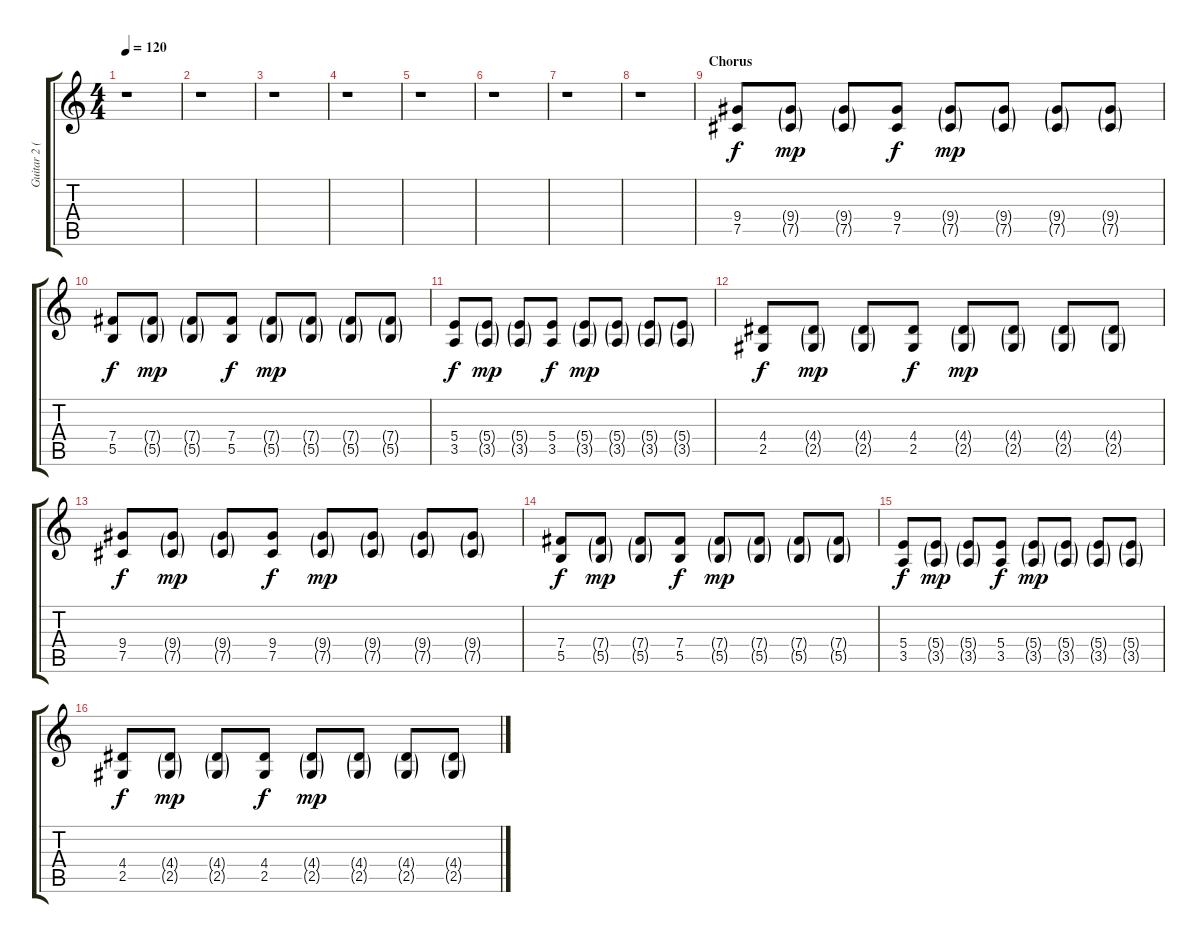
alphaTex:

\track ("Guitar 2 (P.Mueller)" "Guitar 2 (") {instrument distortionguitar}
\staff {score tabs}
\tuning (Db4 Ab3 E3 B2 Gb2 B1) {hide}
\ts (4 4)
\tempo 120
\clef g2
\ks c
r.1{dy mp} |
r.1 |
r.1 |
r.1 |
r.1 |
r.1 |
r.1 |
r.1 |
\section ("" "Chorus")
(9.4 7.5).8{dy f} (9.4{g} 7.5{g}).8{dy mp} (9.4{g} 7.5{g}).8 (9.4 7.5).8{dy f} (9.4{g} 7.5{g}).8{dy mp} (9.4{g} 7.5{g}).8 (9.4{g} 7.5{g}).8 (9.4{g} 7.5{g}).8 |
(7.4 5.5).8{dy f} (7.4{g} 5.5{g}).8{dy mp} (7.4{g} 5.5{g}).8 (7.4 5.5).8{dy f} (7.4{g} 5.5{g}).8{dy mp} (7.4{g} 5.5{g}).8 (7.4{g} 5.5{g}).8 (7.4{g} 5.5{g}).8 |
(5.4 3.5).8{dy f} (5.4{g} 3.5{g}).8{dy mp} (5.4{g} 3.5{g}).8 (5.4 3.5).8{dy f} (5.4{g} 3.5{g}).8{dy mp} (5.4{g} 3.5{g}).8 (5.4{g} 3.5{g}).8 (5.4{g} 3.5{g}).8 |
(4.4 2.5).8{dy f} (4.4{g} 2.5{g}).8{dy mp} (4.4{g} 2.5{g}).8 (4.4 2.5).8{dy f} (4.4{g} 2.5{g}).8{dy mp} (4.4{g} 2.5{g}).8 (4.4{g} 2.5{g}).8 (4.4{g} 2.5{g}).8 |
(9.4 7.5).8{dy f} (9.4{g} 7.5{g}).8{dy mp} (9.4{g} 7.5{g}).8 (9.4 7.5).8{dy f} (9.4{g} 7.5{g}).8{dy mp} (9.4{g} 7.5{g}).8 (9.4{g} 7.5{g}).8 (9.4{g} 7.5{g}).8 |
(7.4 5.5).8{dy f} (7.4{g} 5.5{g}).8{dy mp} (7.4{g} 5.5{g}).8 (7.4 5.5).8{dy f} (7.4{g} 5.5{g}).8{dy mp} (7.4{g} 5.5{g}).8 (7.4{g} 5.5{g}).8 (7.4{g} 5.5{g}).8 |
(5.4 3.5).8{dy f} (5.4{g} 3.5{g}).8{dy mp} (5.4{g} 3.5{g}).8 (5.4 3.5).8{dy f} (5.4{g} 3.5{g}).8{dy mp} (5.4{g} 3.5{g}).8 (5.4{g} 3.5{g}).8 (5.4{g} 3.5{g}).8 |
(4.4 2.5).8{dy f} (4.4{g} 2.5{g}).8{dy mp} (4.4{g} 2.5{g}).8 (4.4 2.5).8{dy f} (4.4{g} 2.5{g}).8{dy mp} (4.4{g} 2.5{g}).8 (4.4{g} 2.5{g}).8 (4.4{g} 2.5{g}).8
